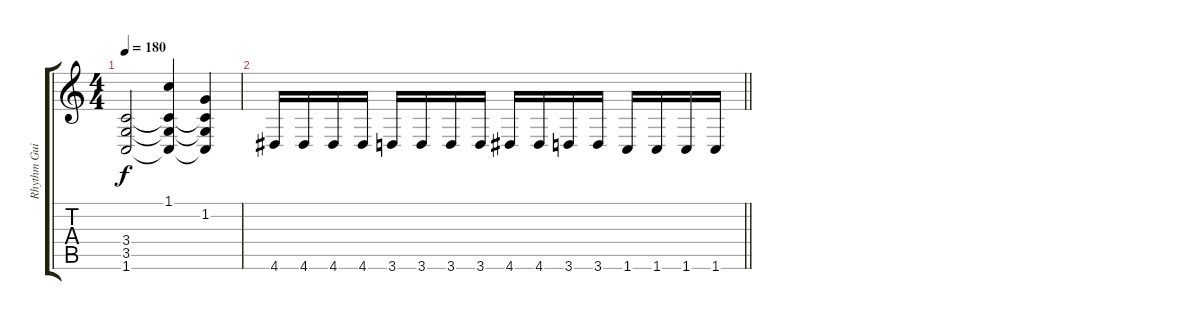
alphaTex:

\track ("Rhythm Guitar I" "Rhythm Gui") {instrument distortionguitar}
\staff {score tabs}
\tuning (B3 Gb3 D3 A2 E2 B1) {hide}
\ts (4 4)
\tempo 180
\clef g2
\ks c
(3.4 3.5 1.6).2{dy f} (1.1 3.4{t} 3.5{t} 1.6{t}).4 (1.2 3.4{t} 3.5{t} 1.6{t}).4 |
\barLineRight lightlight
4.6.16 4.6.16 4.6.16 4.6.16 3.6.16 3.6.16 3.6.16 3.6.16 4.6.16 4.6.16 3.6.16 3.6.16 1.6.16 1.6.16 1.6.16 1.6.16
